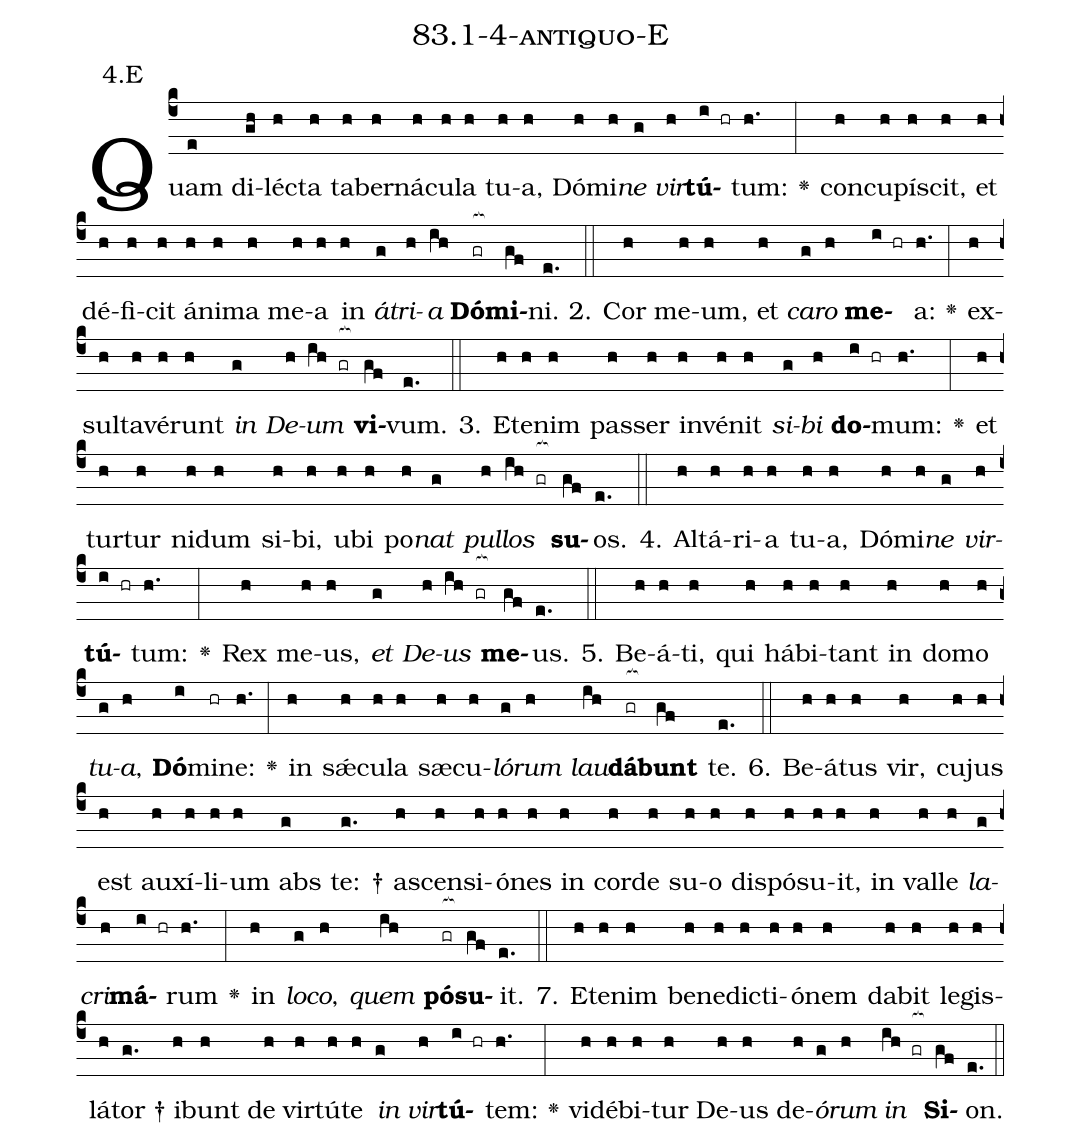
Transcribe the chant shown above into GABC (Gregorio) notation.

name: 83.1-4-antiquo-E;
annotation: 4.E;
%%
(c4)Quam(e) di(gh)léc(h)ta(h) ta(h)ber(h)ná(h)cu(h)la(h) tu(h)a,(h) Dó(h)mi(h)<i>ne</i>(g) <i>vir</i>(h)<b>tú</b>(i hr)tum:(h.) <v>\greheightstar</v>(:) con(h)cu(h)pí(h)scit,(h) et(h) dé(h)fi(h)cit(h) á(h)ni(h)ma(h) me(h)a(h) in(h) <i>á</i>(g)<i>tri</i>(h)<i>a</i>(ih) <b>Dó</b>(gr[ocb:1{])<b>mi</b>(gf[ocb:0}])ni.(e.) (::)
2. Cor(h) me(h)um,(h) et(h) <i>ca</i>(g)<i>ro</i>(h) <b>me</b>(i hr)a:(h.) <v>\greheightstar</v>(:) ex(h)sul(h)ta(h)vé(h)runt(h) <i>in</i>(g) <i>De</i>(h)<i>um</i>(ih gr[ocb:1{]) <b>vi</b>(gf[ocb:0}])vum.(e.) (::)
3. Et(h)e(h)nim(h) pas(h)ser(h) in(h)vé(h)nit(h) <i>si</i>(g)<i>bi</i>(h) <b>do</b>(i hr)mum:(h.) <v>\greheightstar</v>(:) et(h) tur(h)tur(h) ni(h)dum(h) si(h)bi,(h) u(h)bi(h) po(h)<i>nat</i>(g) <i>pul</i>(h)<i>los</i>(ih gr[ocb:1{]) <b>su</b>(gf[ocb:0}])os.(e.) (::)
4. Al(h)tá(h)ri(h)a(h) tu(h)a,(h) Dó(h)mi(h)<i>ne</i>(g) <i>vir</i>(h)<b>tú</b>(i hr)tum:(h.) <v>\greheightstar</v>(:) Rex(h) me(h)us,(h) <i>et</i>(g) <i>De</i>(h)<i>us</i>(ih gr[ocb:1{]) <b>me</b>(gf[ocb:0}])us.(e.) (::)
5. Be(h)á(h)ti,(h) qui(h) há(h)bi(h)tant(h) in(h) do(h)mo(h) <i>tu</i>(g)<i>a</i>,(h) <b>Dó</b>(i)mi(hr)ne:(h.) <v>\greheightstar</v>(:) in(h) sǽ(h)cu(h)la(h) sæ(h)cu(h)<i>ló</i>(g)<i>rum</i>(h) <i>lau</i>(ih)<b>dá</b>(gr[ocb:1{])<b>bunt</b>(gf[ocb:0}]) te.(e.) (::)
6. Be(h)á(h)tus(h) vir,(h) cu(h)jus(h) est(h) au(h)xí(h)li(h)um(h) abs(g) te: †(g.) a(h)scen(h)si(h)ó(h)nes(h) in(h) cor(h)de(h) su(h)o(h) dis(h)pó(h)su(h)it,(h) in(h) val(h)le(h) <i>la</i>(g)<i>cri</i>(h)<b>má</b>(i hr)rum(h.) <v>\greheightstar</v>(:) in(h) <i>lo</i>(g)<i>co</i>,(h) <i>quem</i>(ih) <b>pó</b>(gr[ocb:1{])<b>su</b>(gf[ocb:0}])it.(e.) (::)
7. Et(h)e(h)nim(h) be(h)ne(h)dic(h)ti(h)ó(h)nem(h) da(h)bit(h) le(h)gis(h)lá(h)tor †(g.) i(h)bunt(h) de(h) vir(h)tú(h)te(h) <i>in</i>(g) <i>vir</i>(h)<b>tú</b>(i hr)tem:(h.) <v>\greheightstar</v>(:) vi(h)dé(h)bi(h)tur(h) De(h)us(h) de(h)<i>ó</i>(g)<i>rum</i>(h) <i>in</i>(ih gr[ocb:1{]) <b>Si</b>(gf[ocb:0}])on.(e.) (::)
